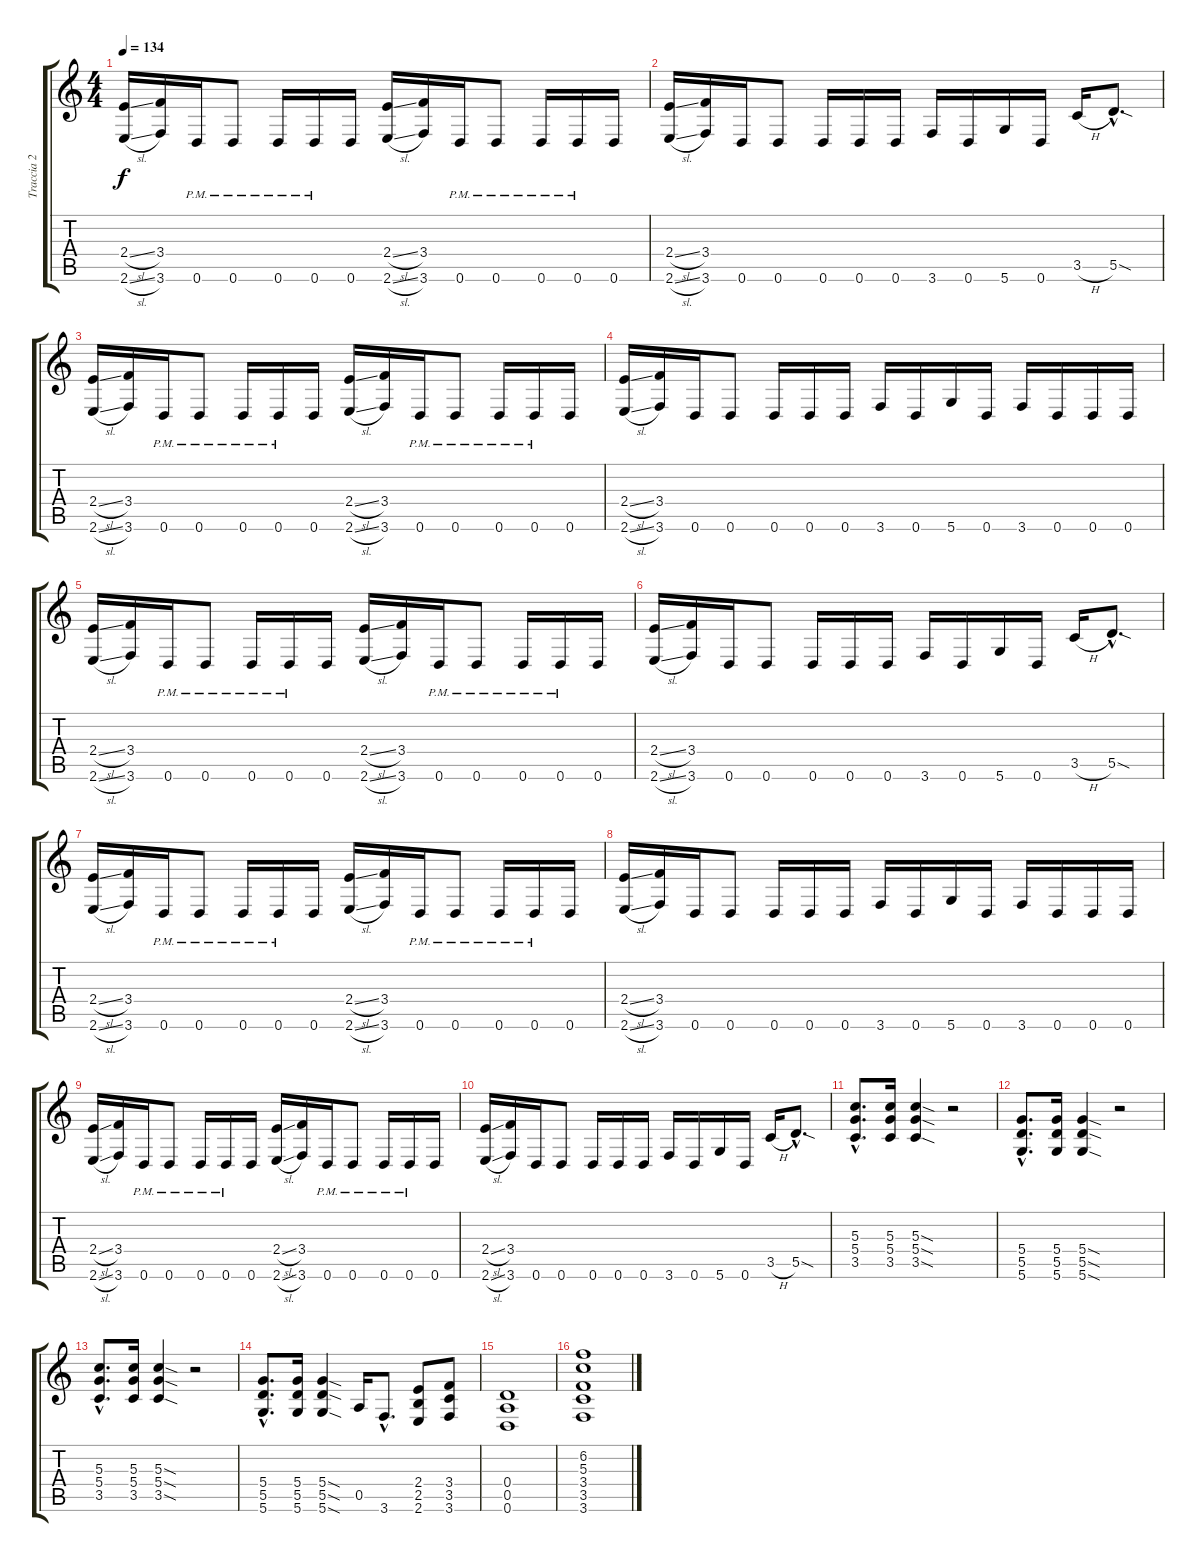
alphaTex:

\track ("Traccia 2" "Traccia 2") {instrument distortionguitar}
\staff {score tabs}
\tuning (E4 B3 G3 D3 A2 D2) {hide}
\ts (4 4)
\tempo 134
\clef g2
\ks c
(2.4{sl} 2.6{sl}).16{dy f} (3.4 3.6).16 0.6{pm}.16 0.6{pm}.8 0.6{pm}.16 0.6{pm}.16 0.6.16 (2.4{sl} 2.6{sl}).16 (3.4 3.6).16 0.6{pm}.16 0.6{pm}.8 0.6{pm}.16 0.6{pm}.16 0.6.16 |
(2.4{sl} 2.6{sl}).16 (3.4 3.6).16 0.6.16 0.6.8 0.6.16 0.6.16 0.6.16 3.6.16 0.6.16 5.6.16 0.6.16 3.5{h}.16 5.5{sod hac}.8{d} |
(2.4{sl} 2.6{sl}).16 (3.4 3.6).16 0.6{pm}.16 0.6{pm}.8 0.6{pm}.16 0.6{pm}.16 0.6.16 (2.4{sl} 2.6{sl}).16 (3.4 3.6).16 0.6{pm}.16 0.6{pm}.8 0.6{pm}.16 0.6{pm}.16 0.6.16 |
(2.4{sl} 2.6{sl}).16 (3.4 3.6).16 0.6.16 0.6.8 0.6.16 0.6.16 0.6.16 3.6.16 0.6.16 5.6.16 0.6.16 3.6.16 0.6.16 0.6.16 0.6.16 |
(2.4{sl} 2.6{sl}).16 (3.4 3.6).16 0.6{pm}.16 0.6{pm}.8 0.6{pm}.16 0.6{pm}.16 0.6.16 (2.4{sl} 2.6{sl}).16 (3.4 3.6).16 0.6{pm}.16 0.6{pm}.8 0.6{pm}.16 0.6{pm}.16 0.6.16 |
(2.4{sl} 2.6{sl}).16 (3.4 3.6).16 0.6.16 0.6.8 0.6.16 0.6.16 0.6.16 3.6.16 0.6.16 5.6.16 0.6.16 3.5{h}.16 5.5{sod hac}.8{d} |
(2.4{sl} 2.6{sl}).16 (3.4 3.6).16 0.6{pm}.16 0.6{pm}.8 0.6{pm}.16 0.6{pm}.16 0.6.16 (2.4{sl} 2.6{sl}).16 (3.4 3.6).16 0.6{pm}.16 0.6{pm}.8 0.6{pm}.16 0.6{pm}.16 0.6.16 |
(2.4{sl} 2.6{sl}).16 (3.4 3.6).16 0.6.16 0.6.8 0.6.16 0.6.16 0.6.16 3.6.16 0.6.16 5.6.16 0.6.16 3.6.16 0.6.16 0.6.16 0.6.16 |
(2.4{sl} 2.6{sl}).16 (3.4 3.6).16 0.6{pm}.16 0.6{pm}.8 0.6{pm}.16 0.6{pm}.16 0.6.16 (2.4{sl} 2.6{sl}).16 (3.4 3.6).16 0.6{pm}.16 0.6{pm}.8 0.6{pm}.16 0.6{pm}.16 0.6.16 |
(2.4{sl} 2.6{sl}).16 (3.4 3.6).16 0.6.16 0.6.8 0.6.16 0.6.16 0.6.16 3.6.16 0.6.16 5.6.16 0.6.16 3.5{h}.16 5.5{sod hac}.8{d} |
(5.3{hac} 5.4{hac} 3.5{hac}).8{d} (5.3 5.4 3.5).16 (5.3{sod} 5.4{sod} 3.5{sod}).4 r.2 |
(5.4{hac} 5.5{hac} 5.6{hac}).8{d} (5.4 5.5 5.6).16 (5.4{sod} 5.5{sod} 5.6{sod}).4 r.2 |
(5.3{hac} 5.4{hac} 3.5{hac}).8{d} (5.3 5.4 3.5).16 (5.3{sod} 5.4{sod} 3.5{sod}).4 r.2 |
(5.4{hac} 5.5{hac} 5.6{hac}).8{d} (5.4 5.5 5.6).16 (5.4{sod} 5.5{sod} 5.6{sod}).4 0.5.16 3.6{hac}.8{d} (2.4 2.5 2.6).8 (3.4 3.5 3.6).8 |
(0.4 0.5 0.6).1 |
(6.2 5.3 3.4 3.5 3.6).1
